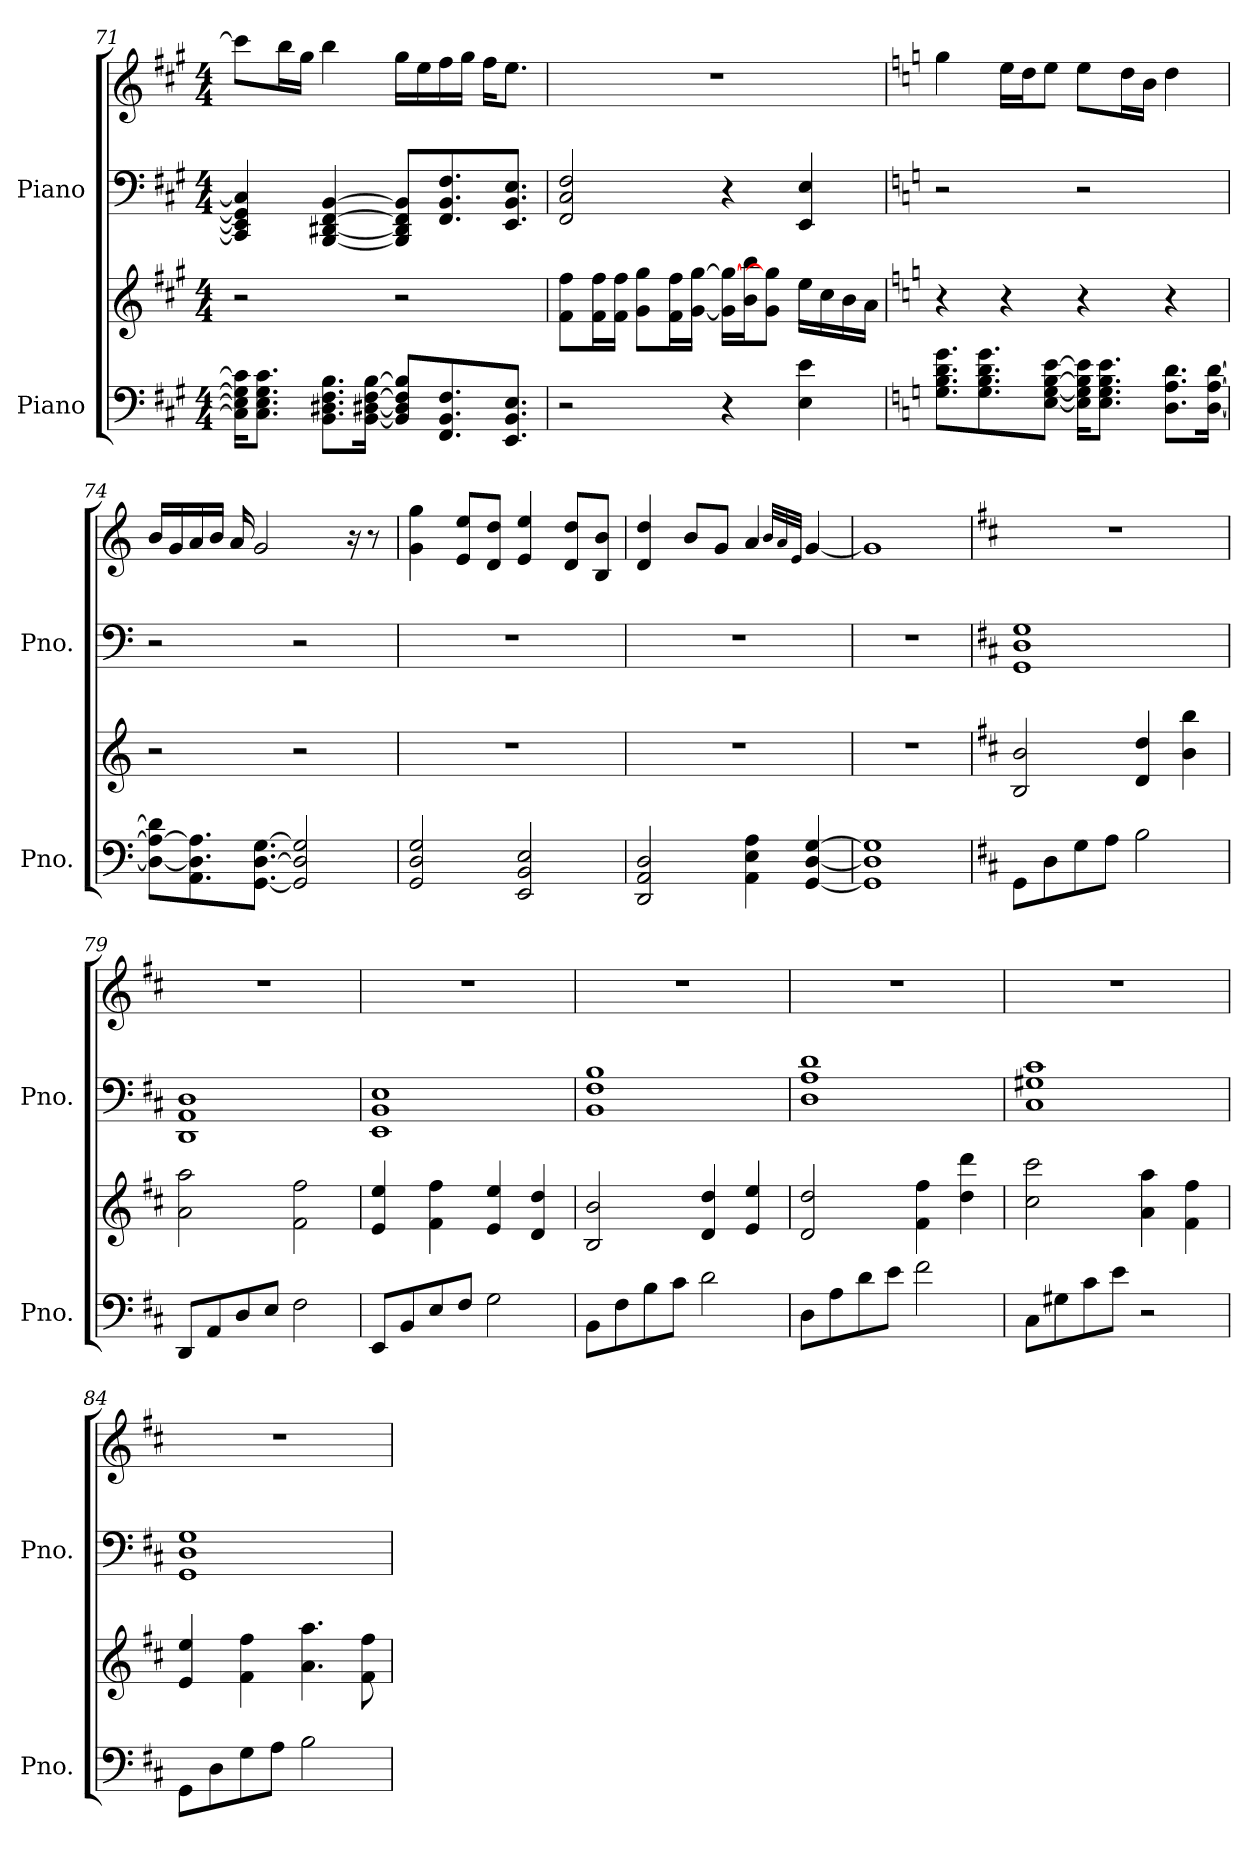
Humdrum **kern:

**kern	**kern	**kern	**kern
*part2	*part2	*part1	*part1
*staff4	*staff3	*staff2	*staff1
*I"Piano	*	*I"Piano	*
*I'Pno.	*	*I'Pno.	*
!!LO:LB:g=z
*clefF4	*clefG2	*clefF4	*clefG2
*k[f#c#g#]	*k[f#c#g#]	*k[f#c#g#]	*k[f#c#g#]
*M4/4	*M4/4	*M4/4	*M4/4
=71	=71	=71	=71
16C#\] 16E\] 16G#\] 16c#\]KL	2r	4CC#/] 4EE/] 4GG#/] 4C#/]	8ccc#\L]
8.C#\ 8.E\ 8.G#\ 8.c#\J	.	.	.
.	.	.	16bb\L
.	.	.	16gg#\JJ
8.BB\ 8.D#X\ 8.F#\ 8.B\L	.	[4BBB/ [4DD#X/ [4FF#/ [4BB/	4bb\
[16BB\ [16D#X\ [16F#\ [16B\Jk	.	.	.
8BB/] 8D#/] 8F#/] 8B/]L	2r	8BBB/] 8DD#/] 8FF#/] 8BB/]L	16gg#\LL
.	.	.	16ee\
8.FF#/ 8.BB/ 8.F#/	.	8.FF#/ 8.BB/ 8.F#/	16ff#\
.	.	.	16gg#\JJ
.	.	.	16ff#\KL
8.EE/ 8.BB/ 8.E/J	.	8.EE/ 8.BB/ 8.E/J	8.ee\J
=72	=72	=72	=72
2r	8f#\ 8ff#\L	2FF#/ 2C#/ 2F#/	1r
.	16f#\ 16ff#\L	.	.
.	16f#\ 16ff#\JJ	.	.
.	8g#\ 8gg#\L	.	.
.	16f#\ 16ff#\L	.	.
.	[16g#\ [16gg#\JJ	.	.
4r	16g#\] 16gg#\_LL	4r	.
.	16b\ 16bb\J	.	.
.	8g#\ 8gg#\]J	.	.
4E\ 4e\	16ee\LL	4EE/ 4E/	.
.	16cc#\	.	.
.	16b\	.	.
.	16a\JJ	.	.
=73	=73	=73	=73
*k[]	*k[]	*k[]	*k[]
8.G\ 8.B\ 8.d\ 8.g\L	4r	2r	4gg\
8.G\ 8.B\ 8.d\ 8.g\	.	.	.
.	4r	.	16ee\LL
.	.	.	16dd\J
[8E\ [8G\ [8B\ [8e\J	.	.	8ee\J
16E\] 16G\] 16B\] 16e\]KL	4r	2r	8ee\L
8.E\ 8.G\ 8.B\ 8.e\J	.	.	.
.	.	.	16dd\L
.	.	.	16b\JJ
8.D\ 8.A\ 8.d\L	4r	.	4dd\
[16D\ [16A\ [16d\Jk	.	.	.
!!LO:PB:g=z
=74	=74	=74	=74
8D\_ 8A\_ 8d\]L	2r	2r	16b/LL
.	.	.	16g/
8.AA\ 8.D\] 8.A\]	.	.	16a/
.	.	.	16b/JJ
.	.	.	16a/
[8.GG\ [8.D\ [8.G\J	.	.	2g/
2GG/] 2D/] 2G/]	2r	2r	.
.	.	.	16r
.	.	.	8r
=75	=75	=75	=75
*	*	*	*MM60
2GG/ 2D/ 2G/	1r	1r	4g\ 4gg\
.	.	.	8e/ 8ee/L
.	.	.	8d/ 8dd/J
2EE/ 2BB/ 2E/	.	.	4e/ 4ee/
.	.	.	8d/ 8dd/L
.	.	.	8B/ 8b/J
=76	=76	=76	=76
2DD/ 2AA/ 2D/	1r	1r	4d/ 4dd/
.	.	.	8b/L
.	.	.	8g/J
4AA\ 4E\ 4A\	.	.	4a/
.	.	.	32qb/LLL
.	.	.	32qa/
.	.	.	32qe/JJJ
[4GG/ [4D/ [4G/	.	.	[4g/
=77	=77	=77	=77
1GG] 1D] 1G]	1r	1r	1g]
=78	=78	=78	=78
*k[f#c#]	*k[f#c#]	*k[f#c#]	*k[f#c#]
8GG\L	2B/ 2b/	1GG 1D 1G	1r
8D\	.	.	.
8G\	.	.	.
8A\J	.	.	.
2B\	4d/ 4dd/	.	.
.	4b\ 4bb\	.	.
=79	=79	=79	=79
8DD/L	2a\ 2aa\	1DD 1AA 1D	1r
8AA/	.	.	.
8D/	.	.	.
8E/J	.	.	.
2F#\	2f#\ 2ff#\	.	.
!!LO:LB:g=z
=80	=80	=80	=80
8EE/L	4e/ 4ee/	1EE 1BB 1E	1r
8BB/	.	.	.
8E/	4f#\ 4ff#\	.	.
8F#/J	.	.	.
2G\	4e/ 4ee/	.	.
.	4d/ 4dd/	.	.
=81	=81	=81	=81
8BB\L	2B/ 2b/	1BB 1F# 1B	1r
8F#\	.	.	.
8B\	.	.	.
8c#\J	.	.	.
2d\	4d/ 4dd/	.	.
.	4e/ 4ee/	.	.
=82	=82	=82	=82
8D\L	2d/ 2dd/	1D 1A 1d	1r
8A\	.	.	.
8d\	.	.	.
8e\J	.	.	.
2f#\	4f#\ 4ff#\	.	.
.	4dd\ 4ddd\	.	.
=83	=83	=83	=83
8C#\L	2cc#\ 2ccc#\	1C# 1G#X 1c#	1r
8G#X\	.	.	.
8c#\	.	.	.
8e\J	.	.	.
2r	4a\ 4aa\	.	.
.	4f#\ 4ff#\	.	.
=84	=84	=84	=84
8GG\L	4e/ 4ee/	1GG 1D 1G	1r
8D\	.	.	.
8G\	4f#\ 4ff#\	.	.
8A\J	.	.	.
2B\	4.a\ 4.aa\	.	.
.	8f#\ 8ff#\	.	.
=	=	=	=
*-	*-	*-	*-
